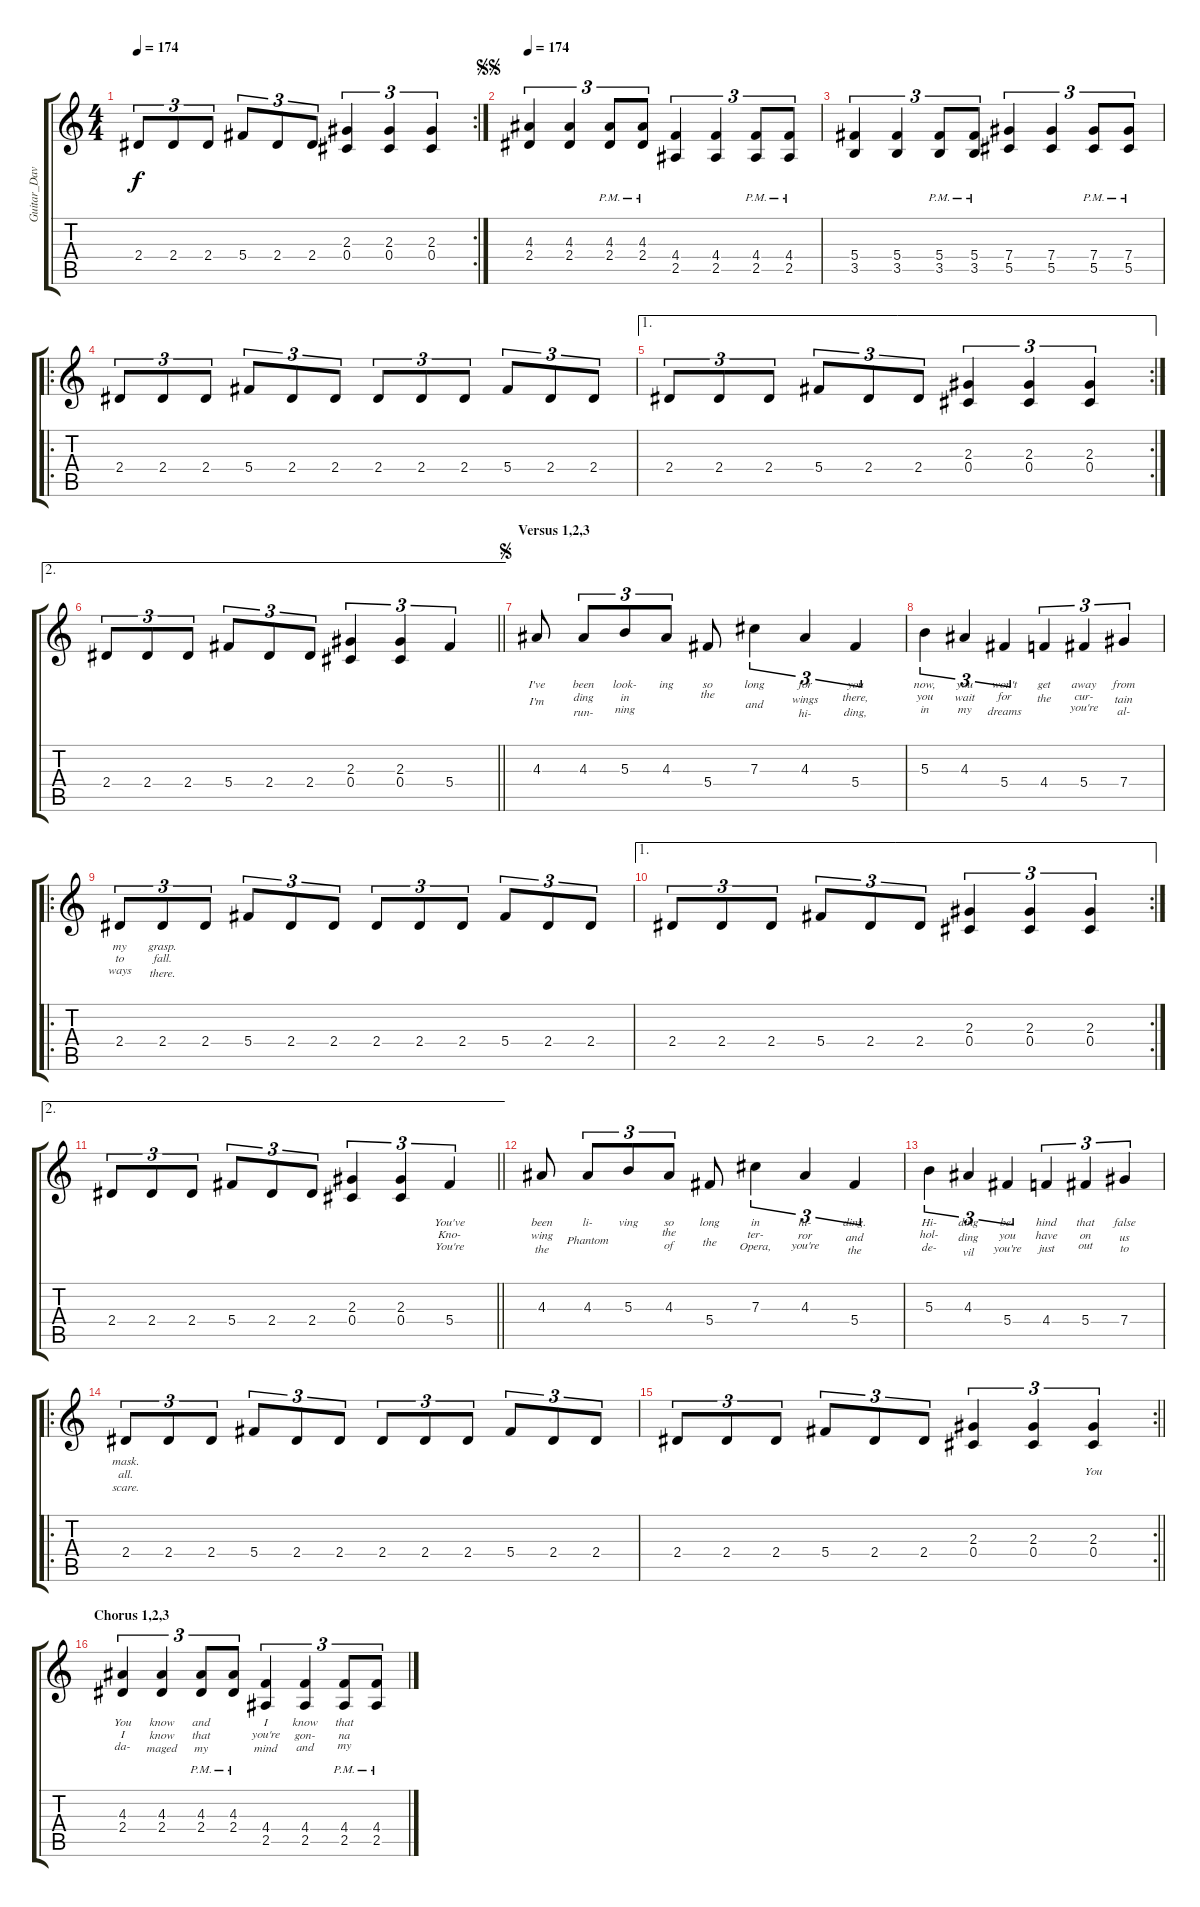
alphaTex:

\track ("Guitar_DaveMurray" "Guitar_Dav") {instrument distortionguitar}
\staff {score tabs}
\tuning (Eb4 Bb3 Gb3 Db3 Ab2 Eb2) {hide}
\rc 2
\ts (4 4)
\tempo 174
\clef g2
\ks c
2.4.8{tu (3 2) dy f} 2.4.8{tu (3 2)} 2.4.8{tu (3 2)} 5.4.8{tu (3 2)} 2.4.8{tu (3 2)} 2.4.8{tu (3 2)} (2.3 0.4).4{tu (3 2)} (2.3 0.4).4{tu (3 2)} (2.3 0.4).4{tu (3 2)} |
\jump segnosegno
\tempo 174
(4.3 2.4).4{tu (3 2)} (4.3 2.4).4{tu (3 2)} (4.3{pm} 2.4{pm}).8{tu (3 2)} (4.3{pm} 2.4{pm}).8{tu (3 2)} (4.4 2.5).4{tu (3 2)} (4.4 2.5).4{tu (3 2)} (4.4{pm} 2.5{pm}).8{tu (3 2)} (4.4{pm} 2.5{pm}).8{tu (3 2)} |
(5.4 3.5).4{tu (3 2)} (5.4 3.5).4{tu (3 2)} (5.4{pm} 3.5{pm}).8{tu (3 2)} (5.4{pm} 3.5{pm}).8{tu (3 2)} (7.4 5.5).4{tu (3 2)} (7.4 5.5).4{tu (3 2)} (7.4{pm} 5.5{pm}).8{tu (3 2)} (7.4{pm} 5.5{pm}).8{tu (3 2)} |
\ro
2.4.8{tu (3 2)} 2.4.8{tu (3 2)} 2.4.8{tu (3 2)} 5.4.8{tu (3 2)} 2.4.8{tu (3 2)} 2.4.8{tu (3 2)} 2.4.8{tu (3 2)} 2.4.8{tu (3 2)} 2.4.8{tu (3 2)} 5.4.8{tu (3 2)} 2.4.8{tu (3 2)} 2.4.8{tu (3 2)} |
\ae 1
\rc 2
2.4.8{tu (3 2)} 2.4.8{tu (3 2)} 2.4.8{tu (3 2)} 5.4.8{tu (3 2)} 2.4.8{tu (3 2)} 2.4.8{tu (3 2)} (2.3 0.4).4{tu (3 2)} (2.3 0.4).4{tu (3 2)} (2.3 0.4).4{tu (3 2)} |
\ae 2
\barLineRight lightlight
2.4.8{tu (3 2) lyrics (0 "") lyrics (1 "") lyrics (2 "") lyrics (3 "") lyrics (4 "")} 2.4.8{tu (3 2) lyrics (0 "") lyrics (1 "") lyrics (2 "") lyrics (3 "") lyrics (4 "")} 2.4.8{tu (3 2) lyrics (0 "") lyrics (1 "") lyrics (2 "") lyrics (3 "") lyrics (4 "")} 5.4.8{tu (3 2) lyrics (0 "") lyrics (1 "") lyrics (2 "") lyrics (3 "") lyrics (4 "")} 2.4.8{tu (3 2) lyrics (0 "") lyrics (1 "") lyrics (2 "") lyrics (3 "") lyrics (4 "")} 2.4.8{tu (3 2) lyrics (0 "") lyrics (1 "") lyrics (2 "") lyrics (3 "") lyrics (4 "")} (2.3 0.4).4{tu (3 2) lyrics (0 "") lyrics (1 "") lyrics (2 "") lyrics (3 "") lyrics (4 "")} (2.3 0.4).4{tu (3 2) lyrics (0 "") lyrics (1 "") lyrics (2 "") lyrics (3 "") lyrics (4 "")} 5.4.4{tu (3 2) lyrics (0 "") lyrics (1 "") lyrics (2 "") lyrics (3 "") lyrics (4 "")} |
\section ("" "Versus 1,2,3")
\jump segno
4.3.8{lyrics (0 "I've") lyrics (1 "") lyrics (2 "I'm") lyrics (3 "") lyrics (4 "")} 4.3.8{tu (3 2) lyrics (0 "been") lyrics (1 "ding") lyrics (2 "run-") lyrics (3 "") lyrics (4 "")} 5.3.8{tu (3 2) lyrics (0 "look-") lyrics (1 "in") lyrics (2 "ning") lyrics (3 "") lyrics (4 "")} 4.3.8{tu (3 2) lyrics (0 "ing") lyrics (1 "") lyrics (2 "") lyrics (3 "") lyrics (4 "")} 5.4.8{lyrics (0 "so") lyrics (1 "the") lyrics (2 "") lyrics (3 "") lyrics (4 "")} 7.3.4{tu (3 2) lyrics (0 "long") lyrics (1 "") lyrics (2 "and") lyrics (3 "") lyrics (4 "")} 4.3.4{tu (3 2) lyrics (0 "for") lyrics (1 "wings") lyrics (2 "hi-") lyrics (3 "") lyrics (4 "")} 5.4.4{tu (3 2) lyrics (0 "you") lyrics (1 "there,") lyrics (2 "ding,") lyrics (3 "") lyrics (4 "")} |
5.3.4{tu (3 2) lyrics (0 "now,") lyrics (1 "you") lyrics (2 "in") lyrics (3 "") lyrics (4 "")} 4.3.4{tu (3 2) lyrics (0 "you") lyrics (1 "wait") lyrics (2 "my") lyrics (3 "") lyrics (4 "")} 5.4.4{tu (3 2) lyrics (0 "won't") lyrics (1 "for") lyrics (2 "dreams") lyrics (3 "") lyrics (4 "")} 4.4.4{tu (3 2) lyrics (0 "get") lyrics (1 "the") lyrics (2 "") lyrics (3 "") lyrics (4 "")} 5.4.4{tu (3 2) lyrics (0 "away") lyrics (1 "cur-") lyrics (2 "you're") lyrics (3 "") lyrics (4 "")} 7.4.4{tu (3 2) lyrics (0 "from") lyrics (1 "tain") lyrics (2 "al-") lyrics (3 "") lyrics (4 "")} |
\ro
2.4.8{tu (3 2) lyrics (0 "my") lyrics (1 "to") lyrics (2 "ways") lyrics (3 "") lyrics (4 "")} 2.4.8{tu (3 2) lyrics (0 "grasp.") lyrics (1 "fall.") lyrics (2 "there.") lyrics (3 "") lyrics (4 "")} 2.4.8{tu (3 2) lyrics (0 "") lyrics (1 "") lyrics (2 "") lyrics (3 "") lyrics (4 "")} 5.4.8{tu (3 2) lyrics (0 "") lyrics (1 "") lyrics (2 "") lyrics (3 "") lyrics (4 "")} 2.4.8{tu (3 2) lyrics (0 "") lyrics (1 "") lyrics (2 "") lyrics (3 "") lyrics (4 "")} 2.4.8{tu (3 2) lyrics (0 "") lyrics (1 "") lyrics (2 "") lyrics (3 "") lyrics (4 "")} 2.4.8{tu (3 2) lyrics (0 "") lyrics (1 "") lyrics (2 "") lyrics (3 "") lyrics (4 "")} 2.4.8{tu (3 2) lyrics (0 "") lyrics (1 "") lyrics (2 "") lyrics (3 "") lyrics (4 "")} 2.4.8{tu (3 2) lyrics (0 "") lyrics (1 "") lyrics (2 "") lyrics (3 "") lyrics (4 "")} 5.4.8{tu (3 2) lyrics (0 "") lyrics (1 "") lyrics (2 "") lyrics (3 "") lyrics (4 "")} 2.4.8{tu (3 2) lyrics (0 "") lyrics (1 "") lyrics (2 "") lyrics (3 "") lyrics (4 "")} 2.4.8{tu (3 2) lyrics (0 "") lyrics (1 "") lyrics (2 "") lyrics (3 "") lyrics (4 "")} |
\ae 1
\rc 2
2.4.8{tu (3 2) lyrics (0 "") lyrics (1 "") lyrics (2 "") lyrics (3 "") lyrics (4 "")} 2.4.8{tu (3 2) lyrics (0 "") lyrics (1 "") lyrics (2 "") lyrics (3 "") lyrics (4 "")} 2.4.8{tu (3 2) lyrics (0 "") lyrics (1 "") lyrics (2 "") lyrics (3 "") lyrics (4 "")} 5.4.8{tu (3 2) lyrics (0 "") lyrics (1 "") lyrics (2 "") lyrics (3 "") lyrics (4 "")} 2.4.8{tu (3 2) lyrics (0 "") lyrics (1 "") lyrics (2 "") lyrics (3 "") lyrics (4 "")} 2.4.8{tu (3 2) lyrics (0 "") lyrics (1 "") lyrics (2 "") lyrics (3 "") lyrics (4 "")} (2.3 0.4).4{tu (3 2) lyrics (0 "") lyrics (1 "") lyrics (2 "") lyrics (3 "") lyrics (4 "")} (2.3 0.4).4{tu (3 2) lyrics (0 "") lyrics (1 "") lyrics (2 "") lyrics (3 "") lyrics (4 "")} (2.3 0.4).4{tu (3 2) lyrics (0 "") lyrics (1 "") lyrics (2 "") lyrics (3 "") lyrics (4 "")} |
\ae 2
\barLineRight lightlight
2.4.8{tu (3 2) lyrics (0 "") lyrics (1 "") lyrics (2 "") lyrics (3 "") lyrics (4 "")} 2.4.8{tu (3 2) lyrics (0 "") lyrics (1 "") lyrics (2 "") lyrics (3 "") lyrics (4 "")} 2.4.8{tu (3 2) lyrics (0 "") lyrics (1 "") lyrics (2 "") lyrics (3 "") lyrics (4 "")} 5.4.8{tu (3 2) lyrics (0 "") lyrics (1 "") lyrics (2 "") lyrics (3 "") lyrics (4 "")} 2.4.8{tu (3 2) lyrics (0 "") lyrics (1 "") lyrics (2 "") lyrics (3 "") lyrics (4 "")} 2.4.8{tu (3 2) lyrics (0 "") lyrics (1 "") lyrics (2 "") lyrics (3 "") lyrics (4 "")} (2.3 0.4).4{tu (3 2) lyrics (0 "") lyrics (1 "") lyrics (2 "") lyrics (3 "") lyrics (4 "")} (2.3 0.4).4{tu (3 2) lyrics (0 "") lyrics (1 "") lyrics (2 "") lyrics (3 "") lyrics (4 "")} 5.4.4{tu (3 2) lyrics (0 "You've") lyrics (1 "Kno-") lyrics (2 "You're") lyrics (3 "") lyrics (4 "")} |
4.3.8{lyrics (0 "been") lyrics (1 "wing") lyrics (2 "the") lyrics (3 "") lyrics (4 "")} 4.3.8{tu (3 2) lyrics (0 "li-") lyrics (1 "") lyrics (2 "Phantom") lyrics (3 "") lyrics (4 "")} 5.3.8{tu (3 2) lyrics (0 "ving") lyrics (1 "") lyrics (2 "") lyrics (3 "") lyrics (4 "")} 4.3.8{tu (3 2) lyrics (0 "so") lyrics (1 "the") lyrics (2 "of") lyrics (3 "") lyrics (4 "")} 5.4.8{lyrics (0 "long") lyrics (1 "") lyrics (2 "the") lyrics (3 "") lyrics (4 "")} 7.3.4{tu (3 2) lyrics (0 "in") lyrics (1 "ter-") lyrics (2 "Opera,") lyrics (3 "") lyrics (4 "")} 4.3.4{tu (3 2) lyrics (0 "hi-") lyrics (1 "ror") lyrics (2 "you're") lyrics (3 "") lyrics (4 "")} 5.4.4{tu (3 2) lyrics (0 "ding.") lyrics (1 "and") lyrics (2 "the") lyrics (3 "") lyrics (4 "")} |
5.3.4{tu (3 2) lyrics (0 "Hi-") lyrics (1 "hol-") lyrics (2 "de-") lyrics (3 "") lyrics (4 "")} 4.3.4{tu (3 2) lyrics (0 "ding") lyrics (1 "ding") lyrics (2 "vil") lyrics (3 "") lyrics (4 "")} 5.4.4{tu (3 2) lyrics (0 "be-") lyrics (1 "you") lyrics (2 "you're") lyrics (3 "") lyrics (4 "")} 4.4.4{tu (3 2) lyrics (0 "hind") lyrics (1 "have") lyrics (2 "just") lyrics (3 "") lyrics (4 "")} 5.4.4{tu (3 2) lyrics (0 "that") lyrics (1 "on") lyrics (2 "out") lyrics (3 "") lyrics (4 "")} 7.4.4{tu (3 2) lyrics (0 "false") lyrics (1 "us") lyrics (2 "to") lyrics (3 "") lyrics (4 "")} |
\ro
2.4.8{tu (3 2) lyrics (0 "mask.") lyrics (1 "all.") lyrics (2 "scare.") lyrics (3 "") lyrics (4 "")} 2.4.8{tu (3 2) lyrics (0 "") lyrics (1 "") lyrics (2 "") lyrics (3 "") lyrics (4 "")} 2.4.8{tu (3 2) lyrics (0 "") lyrics (1 "") lyrics (2 "") lyrics (3 "") lyrics (4 "")} 5.4.8{tu (3 2) lyrics (0 "") lyrics (1 "") lyrics (2 "") lyrics (3 "") lyrics (4 "")} 2.4.8{tu (3 2) lyrics (0 "") lyrics (1 "") lyrics (2 "") lyrics (3 "") lyrics (4 "")} 2.4.8{tu (3 2) lyrics (0 "") lyrics (1 "") lyrics (2 "") lyrics (3 "") lyrics (4 "")} 2.4.8{tu (3 2) lyrics (0 "") lyrics (1 "") lyrics (2 "") lyrics (3 "") lyrics (4 "")} 2.4.8{tu (3 2) lyrics (0 "") lyrics (1 "") lyrics (2 "") lyrics (3 "") lyrics (4 "")} 2.4.8{tu (3 2) lyrics (0 "") lyrics (1 "") lyrics (2 "") lyrics (3 "") lyrics (4 "")} 5.4.8{tu (3 2) lyrics (0 "") lyrics (1 "") lyrics (2 "") lyrics (3 "") lyrics (4 "")} 2.4.8{tu (3 2) lyrics (0 "") lyrics (1 "") lyrics (2 "") lyrics (3 "") lyrics (4 "")} 2.4.8{tu (3 2) lyrics (0 "") lyrics (1 "") lyrics (2 "") lyrics (3 "") lyrics (4 "")} |
\rc 2
\barLineRight lightlight
2.4.8{tu (3 2) lyrics (0 "") lyrics (1 "") lyrics (2 "") lyrics (3 "") lyrics (4 "")} 2.4.8{tu (3 2) lyrics (0 "") lyrics (1 "") lyrics (2 "") lyrics (3 "") lyrics (4 "")} 2.4.8{tu (3 2) lyrics (0 "") lyrics (1 "") lyrics (2 "") lyrics (3 "") lyrics (4 "")} 5.4.8{tu (3 2) lyrics (0 "") lyrics (1 "") lyrics (2 "") lyrics (3 "") lyrics (4 "")} 2.4.8{tu (3 2) lyrics (0 "") lyrics (1 "") lyrics (2 "") lyrics (3 "") lyrics (4 "")} 2.4.8{tu (3 2) lyrics (0 "") lyrics (1 "") lyrics (2 "") lyrics (3 "") lyrics (4 "")} (2.3 0.4).4{tu (3 2) lyrics (0 "") lyrics (1 "") lyrics (2 "") lyrics (3 "") lyrics (4 "")} (2.3 0.4).4{tu (3 2) lyrics (0 "") lyrics (1 "") lyrics (2 "") lyrics (3 "") lyrics (4 "")} (2.3 0.4).4{tu (3 2) lyrics (0 "") lyrics (1 "") lyrics (2 "You") lyrics (3 "") lyrics (4 "")} |
\section ("" "Chorus 1,2,3")
(4.3 2.4).4{tu (3 2) lyrics (0 "You") lyrics (1 "I") lyrics (2 "da-") lyrics (3 "") lyrics (4 "")} (4.3 2.4).4{tu (3 2) lyrics (0 "know") lyrics (1 "know") lyrics (2 "maged") lyrics (3 "") lyrics (4 "")} (4.3{pm} 2.4{pm}).8{tu (3 2) lyrics (0 "and") lyrics (1 "that") lyrics (2 "my") lyrics (3 "") lyrics (4 "")} (4.3{pm} 2.4{pm}).8{tu (3 2) lyrics (0 "") lyrics (1 "") lyrics (2 "") lyrics (3 "") lyrics (4 "")} (4.4 2.5).4{tu (3 2) lyrics (0 "I") lyrics (1 "you're") lyrics (2 "mind") lyrics (3 "") lyrics (4 "")} (4.4 2.5).4{tu (3 2) lyrics (0 "know") lyrics (1 "gon-") lyrics (2 "and") lyrics (3 "") lyrics (4 "")} (4.4{pm} 2.5{pm}).8{tu (3 2) lyrics (0 "that") lyrics (1 "na") lyrics (2 "my") lyrics (3 "") lyrics (4 "")} (4.4{pm} 2.5{pm}).8{tu (3 2) lyrics (0 "") lyrics (1 "") lyrics (2 "") lyrics (3 "") lyrics (4 "")}
